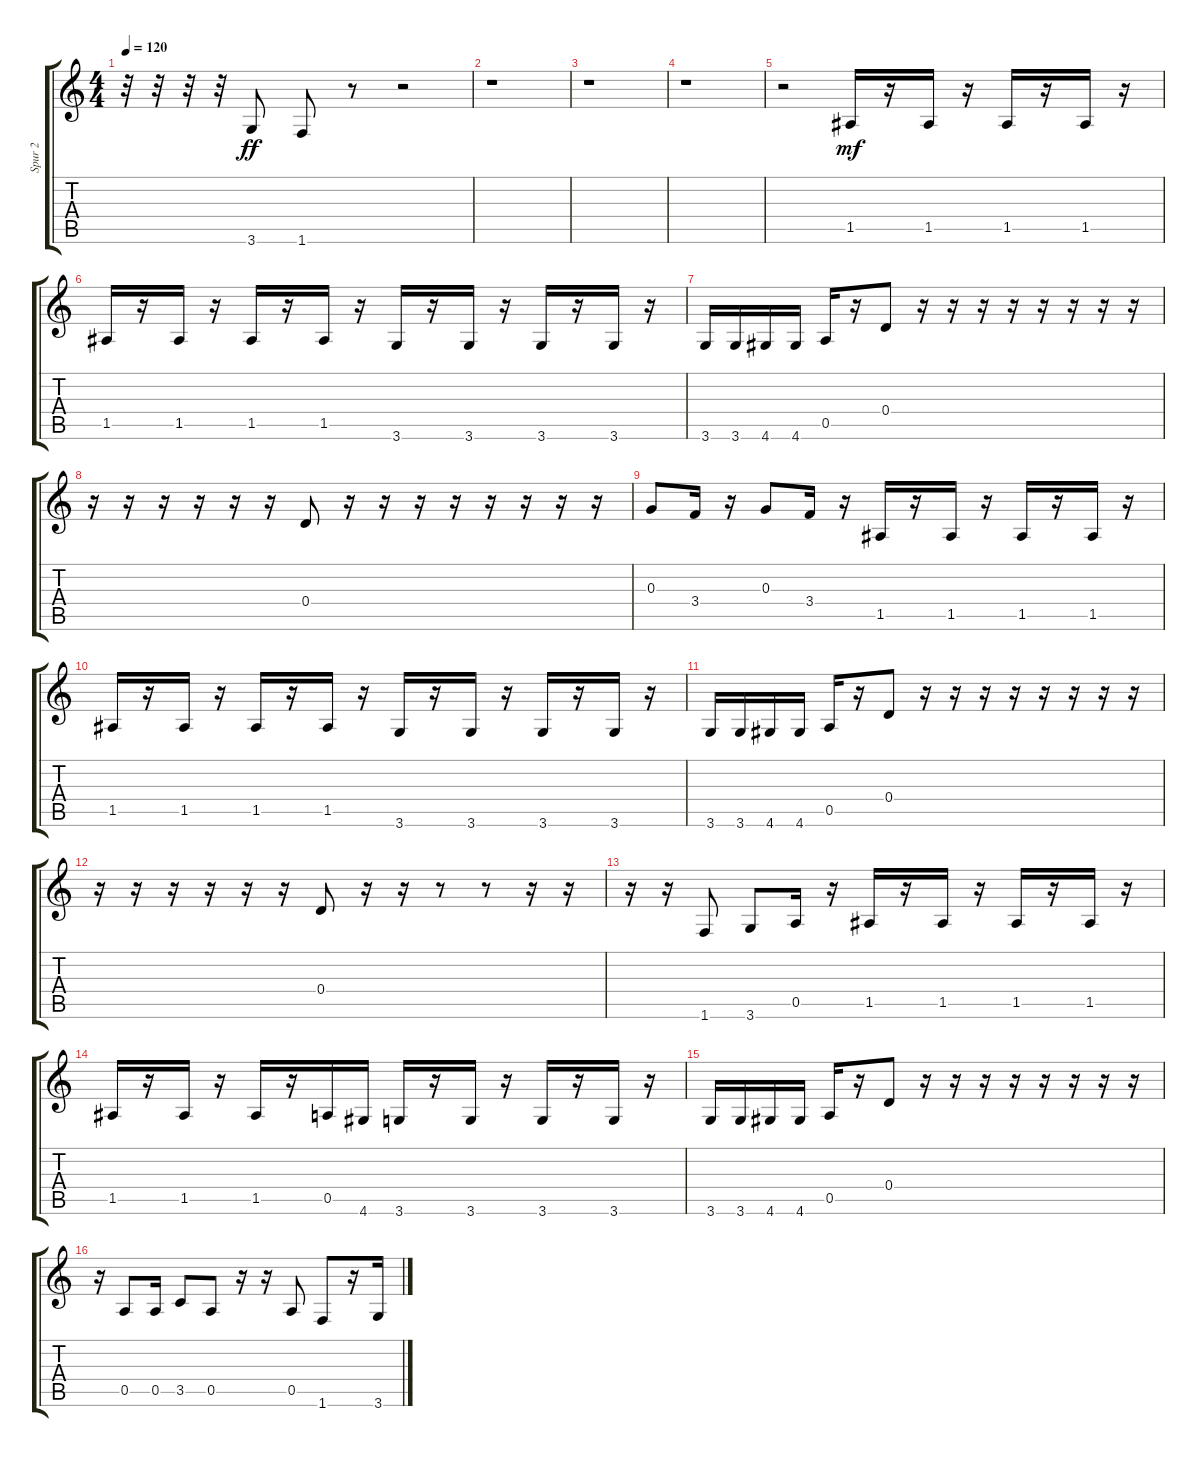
\track ("Spur 2" "Spur 2") {instrument synthbass1}
\staff {score tabs}
\tuning (E4 B3 G3 D3 A2 E2) {hide}
\ts (4 4)
\tempo 120
\clef g2
\ks c
r.32{dy ff} r.32 r.32 r.32 3.6.8 1.6.8 r.8 r.2 |
r.1 |
r.1 |
r.1 |
r.2 1.5.16{dy mf} r.16 1.5.16 r.16 1.5.16 r.16 1.5.16 r.16 |
1.5.16 r.16 1.5.16 r.16 1.5.16 r.16 1.5.16 r.16 3.6.16 r.16 3.6.16 r.16 3.6.16 r.16 3.6.16 r.16 |
3.6.16 3.6.16 4.6.16 4.6.16 0.5.16 r.16 0.4.8 r.16 r.16 r.16 r.16 r.16 r.16 r.16 r.16 |
r.16 r.16 r.16 r.16 r.16 r.16 0.4.8 r.16 r.16 r.16 r.16 r.16 r.16 r.16 r.16 |
0.3.8 3.4.16 r.16 0.3.8 3.4.16 r.16 1.5.16 r.16 1.5.16 r.16 1.5.16 r.16 1.5.16 r.16 |
1.5.16 r.16 1.5.16 r.16 1.5.16 r.16 1.5.16 r.16 3.6.16 r.16 3.6.16 r.16 3.6.16 r.16 3.6.16 r.16 |
3.6.16 3.6.16 4.6.16 4.6.16 0.5.16 r.16 0.4.8 r.16 r.16 r.16 r.16 r.16 r.16 r.16 r.16 |
r.16 r.16 r.16 r.16 r.16 r.16 0.4.8 r.16 r.16 r.8 r.8 r.16 r.16 |
r.16 r.16 1.6.8 3.6.8 0.5.16 r.16 1.5.16 r.16 1.5.16 r.16 1.5.16 r.16 1.5.16 r.16 |
1.5.16 r.16 1.5.16 r.16 1.5.16 r.16 0.5.16 4.6.16 3.6.16 r.16 3.6.16 r.16 3.6.16 r.16 3.6.16 r.16 |
3.6.16 3.6.16 4.6.16 4.6.16 0.5.16 r.16 0.4.8 r.16 r.16 r.16 r.16 r.16 r.16 r.16 r.16 |
r.16 0.5.8 0.5.16 3.5.8 0.5.8 r.16 r.16 0.5.8 1.6.8 r.16 3.6.16
